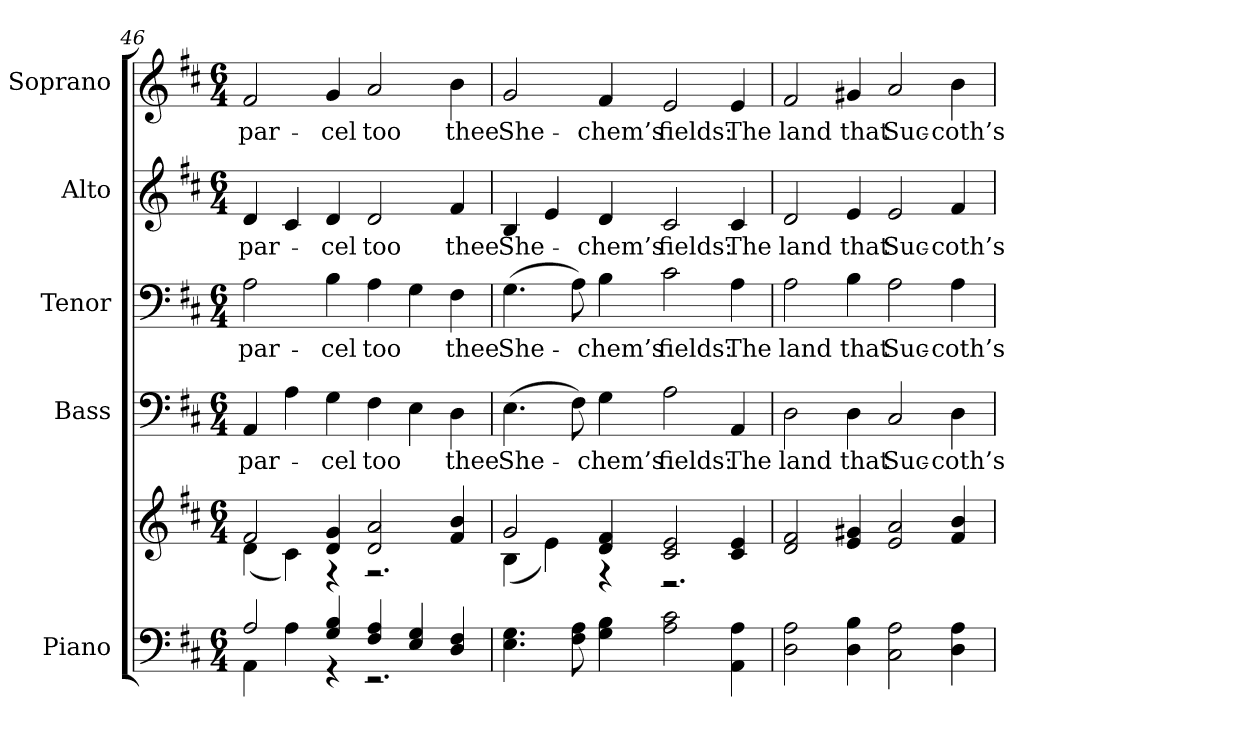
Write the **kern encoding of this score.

**kern	**kern	**kern	**text	**kern	**text	**kern	**text	**kern	**text
*part5	*part5	*part4	*part4	*part3	*part3	*part2	*part2	*part1	*part1
*staff6	*staff5	*staff4	*staff4	*staff3	*staff3	*staff2	*staff2	*staff1	*staff1
*I"Piano	*	*I"Bass	*	*I"Tenor	*	*I"Alto	*	*I"Soprano	*
*I'Pno.	*	*I'B.	*	*I'T.	*	*I'A.	*	*I'S.	*
!!LO:LB:g=z
*clefF4	*clefG2	*clefF4	*	*clefF4	*	*clefG2	*	*clefG2	*
*k[f#c#]	*k[f#c#]	*k[f#c#]	*	*k[f#c#]	*	*k[f#c#]	*	*k[f#c#]	*
*D:	*D:	*D:	*	*D:	*	*D:	*	*D:	*
*M6/4	*M6/4	*M6/4	*	*M6/4	*	*M6/4	*	*M6/4	*
=46	=46	=46	=46	=46	=46	=46	=46	=46	=46
*^	*^	*	*	*	*	*	*	*	*
!	!	!	!	!	!LO:LY:b:color=#000000	!	!	!	!	!	!
!	!	!	!	!	!	!	!LO:LY:b:color=#000000	!	!	!	!
!	!	!	!	!	!	!	!	!	!LO:LY:b:color=#000000	!	!
!	!	!	!	!	!	!	!	!	!	!	!LO:LY:b:color=#000000
2Ai/	4AAi\	2f#i/	(4di\	4AAi/	par-	2Ai\	par-	4di/	par-	2f#i/	par-
.	4Ai\	.	4c#i\)	4Ai\	.	.	.	4c#i/	.	.	.
!	!	!	!	!	!LO:LY:b:color=#000000	!	!	!	!	!	!
!	!	!	!	!	!	!	!LO:LY:b:color=#000000	!	!	!	!
!	!	!	!	!	!	!	!	!	!LO:LY:b:color=#000000	!	!
!	!	!	!	!	!	!	!	!	!	!	!LO:LY:b:color=#000000
4Gi/ 4Bi	4r	4di/ 4gi	4r	4Gi\	-cel	4Bi\	-cel	4di/	-cel	4gi/	-cel
!	!	!	!	!	!LO:LY:b:color=#000000	!	!	!	!	!	!
!	!	!	!	!	!	!	!LO:LY:b:color=#000000	!	!	!	!
!	!	!	!	!	!	!	!	!	!LO:LY:b:color=#000000	!	!
!	!	!	!	!	!	!	!	!	!	!	!LO:LY:b:color=#000000
4F#i/ 4Ai	2.r	2di/ 2ai	2.r	4F#i\	too	4Ai\	too	2di/	too	2ai/	too
4Ei/ 4Gi	.	.	.	4Ei\	.	4Gi\	.	.	.	.	.
!	!	!	!	!	!LO:LY:b:color=#000000	!	!	!	!	!	!
!	!	!	!	!	!	!	!LO:LY:b:color=#000000	!	!	!	!
!	!	!	!	!	!	!	!	!	!LO:LY:b:color=#000000	!	!
!	!	!	!	!	!	!	!	!	!	!	!LO:LY:b:color=#000000
4Di/ 4F#i	.	4f#i/ 4bi	.	4Di\	thee	4F#i\	thee	4f#i/	thee	4bi\	thee
*v	*v	*	*	*	*	*	*	*	*	*	*
=47	=47	=47	=47	=47	=47	=47	=47	=47	=47	=47
!	!	!	!	!LO:LY:b:color=#000000	!	!	!	!	!	!
!	!	!	!	!	!	!LO:LY:b:color=#000000	!	!	!	!
!	!	!	!	!	!	!	!	!LO:LY:b:color=#000000	!	!
!	!	!	!	!	!	!	!	!	!	!LO:LY:b:color=#000000
4.Ei\ 4.Gi	2gi/	(4Bi\	(4.Ei\	She-	(4.Gi\	She-	4Bi/	She-	2gi/	She-
.	.	4ei\)	.	.	.	.	4ei/	.	.	.
8F#i\ 8Ai	.	.	8F#i\)	.	8Ai\)	.	.	.	.	.
!	!	!	!	!LO:LY:b:color=#000000	!	!	!	!	!	!
!	!	!	!	!	!	!LO:LY:b:color=#000000	!	!	!	!
!	!	!	!	!	!	!	!	!LO:LY:b:color=#000000	!	!
!	!	!	!	!	!	!	!	!	!	!LO:LY:b:color=#000000
4Gi\ 4Bi	4di/ 4f#i	4r	4Gi\	-chem’s	4Bi\	-chem’s	4di/	-chem’s	4f#i/	-chem’s
!	!	!	!	!LO:LY:b:color=#000000	!	!	!	!	!	!
!	!	!	!	!	!	!LO:LY:b:color=#000000	!	!	!	!
!	!	!	!	!	!	!	!	!LO:LY:b:color=#000000	!	!
!	!	!	!	!	!	!	!	!	!	!LO:LY:b:color=#000000
2Ai\ 2c#i	2c#i/ 2ei	2.r	2Ai\	fields:	2c#i\	fields:	2c#i/	fields:	2ei/	fields:
!	!	!	!	!LO:LY:b:color=#000000	!	!	!	!	!	!
!	!	!	!	!	!	!LO:LY:b:color=#000000	!	!	!	!
!	!	!	!	!	!	!	!	!LO:LY:b:color=#000000	!	!
!	!	!	!	!	!	!	!	!	!	!LO:LY:b:color=#000000
4AAi\ 4Ai	4c#i/ 4ei	.	4AAi/	The	4Ai\	The	4c#i/	The	4ei/	The
*	*v	*v	*	*	*	*	*	*	*	*
=48	=48	=48	=48	=48	=48	=48	=48	=48	=48
!	!	!	!LO:LY:b:color=#000000	!	!	!	!	!	!
!	!	!	!	!	!LO:LY:b:color=#000000	!	!	!	!
!	!	!	!	!	!	!	!LO:LY:b:color=#000000	!	!
!	!	!	!	!	!	!	!	!	!LO:LY:b:color=#000000
2Di\ 2Ai	2di/ 2f#i	2Di\	land	2Ai\	land	2di/	land	2f#i/	land
!	!	!	!LO:LY:b:color=#000000	!	!	!	!	!	!
!	!	!	!	!	!LO:LY:b:color=#000000	!	!	!	!
!	!	!	!	!	!	!	!LO:LY:b:color=#000000	!	!
!	!	!	!	!	!	!	!	!	!LO:LY:b:color=#000000
4Di\ 4Bi	4ei/ 4g#Xi	4Di\	that	4Bi\	that	4ei/	that	4g#Xi/	that
!	!	!	!LO:LY:b:color=#000000	!	!	!	!	!	!
!	!	!	!	!	!LO:LY:b:color=#000000	!	!	!	!
!	!	!	!	!	!	!	!LO:LY:b:color=#000000	!	!
!	!	!	!	!	!	!	!	!	!LO:LY:b:color=#000000
2C#i\ 2Ai	2ei/ 2ai	2C#i/	Suc-	2Ai\	Suc-	2ei/	Suc-	2ai/	Suc-
!	!	!	!LO:LY:b:color=#000000	!	!	!	!	!	!
!	!	!	!	!	!LO:LY:b:color=#000000	!	!	!	!
!	!	!	!	!	!	!	!LO:LY:b:color=#000000	!	!
!	!	!	!	!	!	!	!	!	!LO:LY:b:color=#000000
4Di\ 4Ai	4f#i/ 4bi	4Di\	-coth’s	4Ai\	-coth’s	4f#i/	-coth’s	4bi\	-coth’s
=	=	=	=	=	=	=	=	=	=
*-	*-	*-	*-	*-	*-	*-	*-	*-	*-
